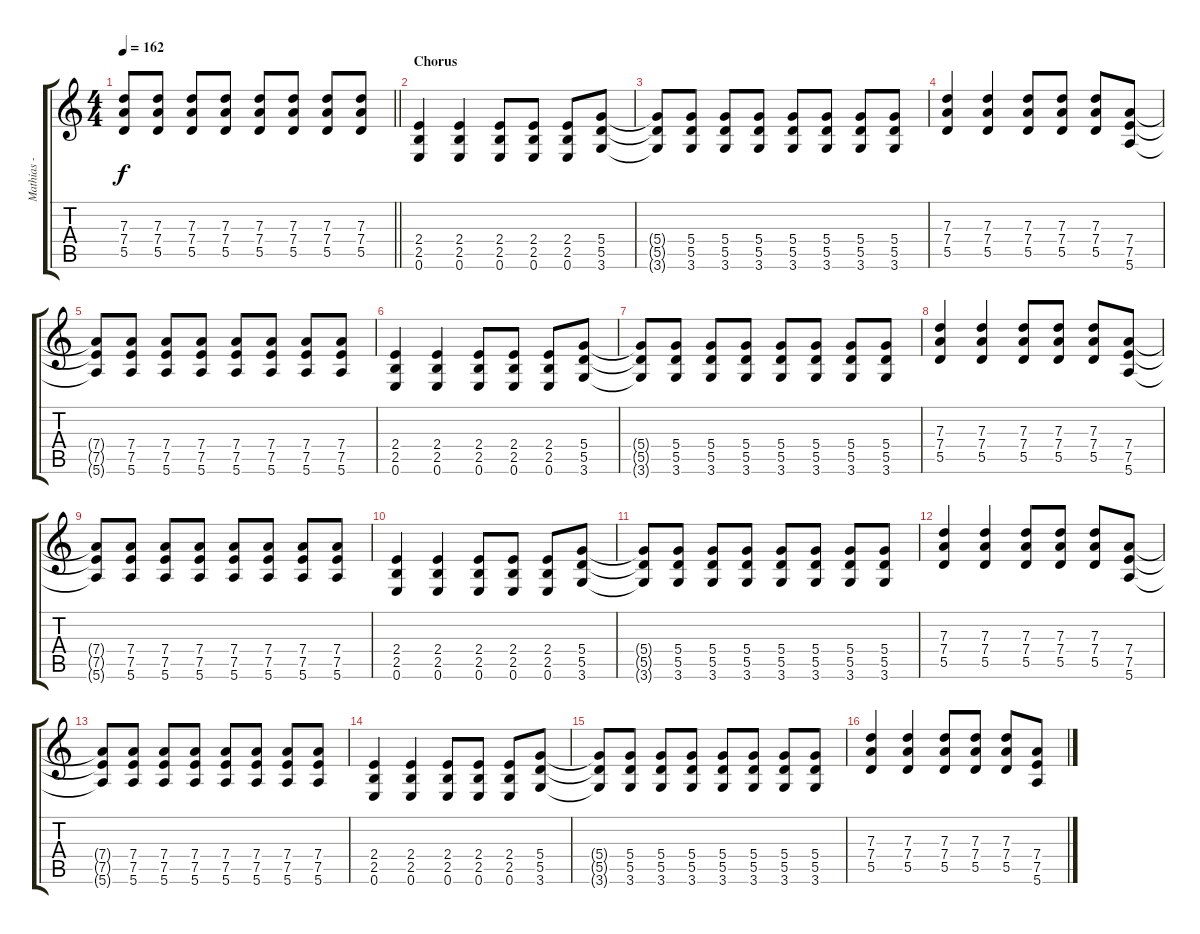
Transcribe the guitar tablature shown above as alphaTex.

\track ("Mathias - Guitar 2" "Mathias - ") {instrument distortionguitar}
\staff {score tabs}
\tuning (E4 B3 G3 D3 A2 E2) {hide}
\ts (4 4)
\tempo 162
\clef g2
\barLineRight lightlight
\ks c
(7.3{t} 7.4{t} 5.5{t}).8{dy f} (7.3 7.4 5.5).8 (7.3 7.4 5.5).8 (7.3 7.4 5.5).8 (7.3 7.4 5.5).8 (7.3 7.4 5.5).8 (7.3 7.4 5.5).8 (7.3 7.4 5.5).8 |
\section ("" "Chorus")
(2.4 2.5 0.6).4 (2.4 2.5 0.6).4 (2.4 2.5 0.6).8 (2.4 2.5 0.6).8 (2.4 2.5 0.6).8 (5.4 5.5 3.6).8 |
(5.4{t} 5.5{t} 3.6{t}).8 (5.4 5.5 3.6).8 (5.4 5.5 3.6).8 (5.4 5.5 3.6).8 (5.4 5.5 3.6).8 (5.4 5.5 3.6).8 (5.4 5.5 3.6).8 (5.4 5.5 3.6).8 |
(7.3 7.4 5.5).4 (7.3 7.4 5.5).4 (7.3 7.4 5.5).8 (7.3 7.4 5.5).8 (7.3 7.4 5.5).8 (7.4 7.5 5.6).8 |
(7.4{t} 7.5{t} 5.6{t}).8 (7.4 7.5 5.6).8 (7.4 7.5 5.6).8 (7.4 7.5 5.6).8 (7.4 7.5 5.6).8 (7.4 7.5 5.6).8 (7.4 7.5 5.6).8 (7.4 7.5 5.6).8 |
(2.4 2.5 0.6).4 (2.4 2.5 0.6).4 (2.4 2.5 0.6).8 (2.4 2.5 0.6).8 (2.4 2.5 0.6).8 (5.4 5.5 3.6).8 |
(5.4{t} 5.5{t} 3.6{t}).8 (5.4 5.5 3.6).8 (5.4 5.5 3.6).8 (5.4 5.5 3.6).8 (5.4 5.5 3.6).8 (5.4 5.5 3.6).8 (5.4 5.5 3.6).8 (5.4 5.5 3.6).8 |
(7.3 7.4 5.5).4 (7.3 7.4 5.5).4 (7.3 7.4 5.5).8 (7.3 7.4 5.5).8 (7.3 7.4 5.5).8 (7.4 7.5 5.6).8 |
(7.4{t} 7.5{t} 5.6{t}).8 (7.4 7.5 5.6).8 (7.4 7.5 5.6).8 (7.4 7.5 5.6).8 (7.4 7.5 5.6).8 (7.4 7.5 5.6).8 (7.4 7.5 5.6).8 (7.4 7.5 5.6).8 |
(2.4 2.5 0.6).4 (2.4 2.5 0.6).4 (2.4 2.5 0.6).8 (2.4 2.5 0.6).8 (2.4 2.5 0.6).8 (5.4 5.5 3.6).8 |
(5.4{t} 5.5{t} 3.6{t}).8 (5.4 5.5 3.6).8 (5.4 5.5 3.6).8 (5.4 5.5 3.6).8 (5.4 5.5 3.6).8 (5.4 5.5 3.6).8 (5.4 5.5 3.6).8 (5.4 5.5 3.6).8 |
(7.3 7.4 5.5).4 (7.3 7.4 5.5).4 (7.3 7.4 5.5).8 (7.3 7.4 5.5).8 (7.3 7.4 5.5).8 (7.4 7.5 5.6).8 |
(7.4{t} 7.5{t} 5.6{t}).8 (7.4 7.5 5.6).8 (7.4 7.5 5.6).8 (7.4 7.5 5.6).8 (7.4 7.5 5.6).8 (7.4 7.5 5.6).8 (7.4 7.5 5.6).8 (7.4 7.5 5.6).8 |
(2.4 2.5 0.6).4 (2.4 2.5 0.6).4 (2.4 2.5 0.6).8 (2.4 2.5 0.6).8 (2.4 2.5 0.6).8 (5.4 5.5 3.6).8 |
(5.4{t} 5.5{t} 3.6{t}).8 (5.4 5.5 3.6).8 (5.4 5.5 3.6).8 (5.4 5.5 3.6).8 (5.4 5.5 3.6).8 (5.4 5.5 3.6).8 (5.4 5.5 3.6).8 (5.4 5.5 3.6).8 |
(7.3 7.4 5.5).4 (7.3 7.4 5.5).4 (7.3 7.4 5.5).8 (7.3 7.4 5.5).8 (7.3 7.4 5.5).8 (7.4 7.5 5.6).8
